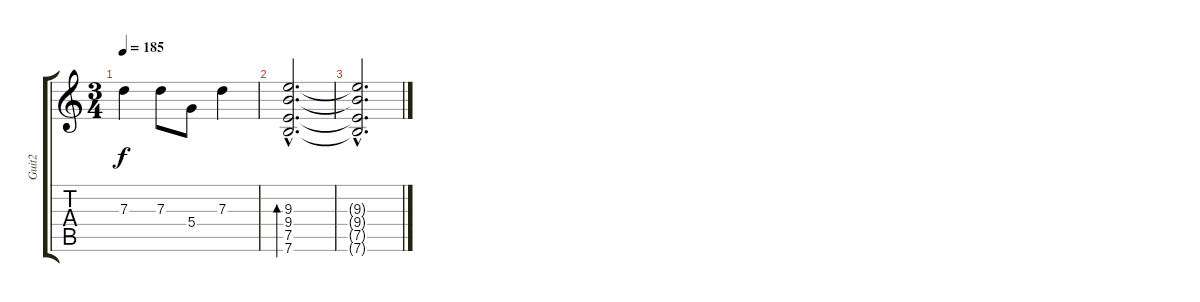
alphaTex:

\track ("Guit2" "Guit2") {instrument acousticguitarnylon}
\staff {score tabs}
\tuning (E4 B3 G3 D3 A2 E2) {hide}
\ts (3 4)
\tempo 185
\clef g2
\ks c
7.3.4{dy f} 7.3.8 5.4.8 7.3.4 |
(9.3{hac} 9.4{hac} 7.5{hac} 7.6{hac}).2{d bd 120} |
(9.3{hac t} 9.4{hac t} 7.5{hac t} 7.6{hac t}).2{d}
